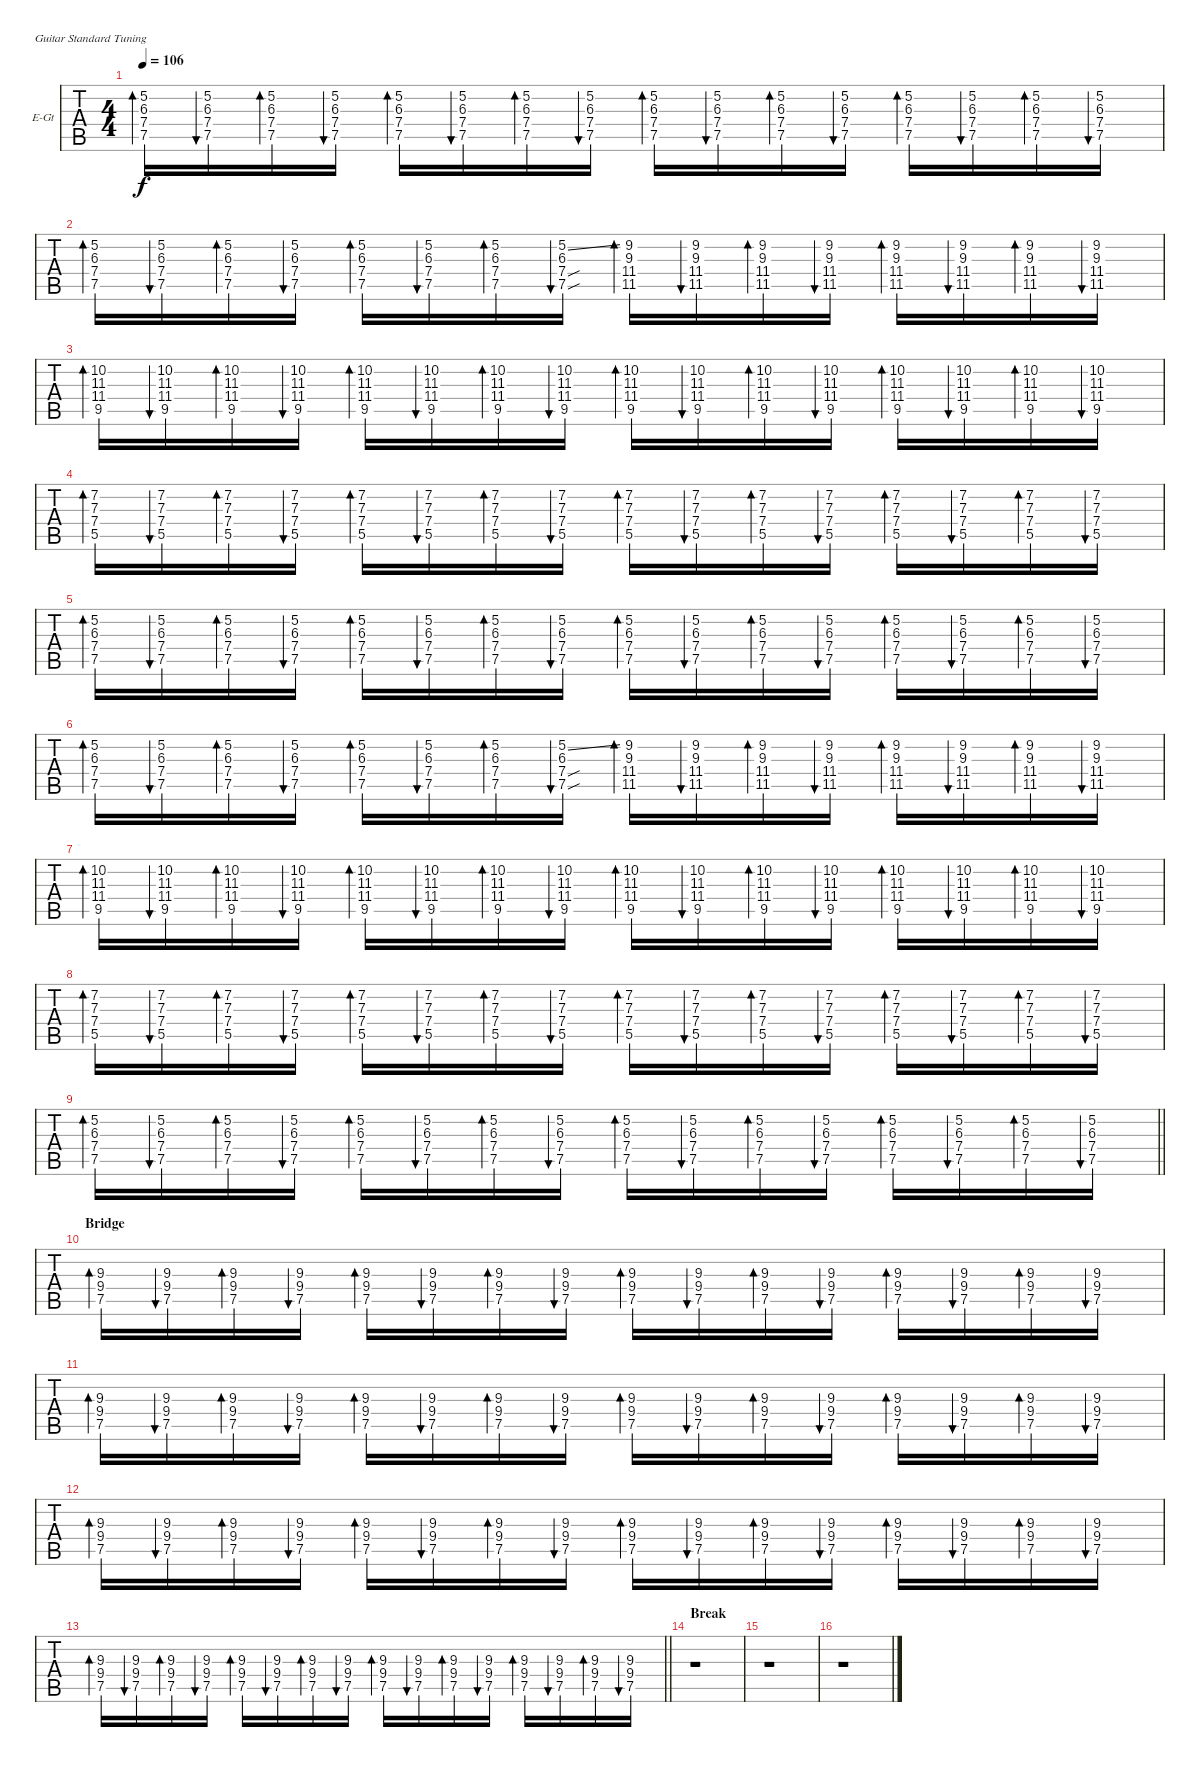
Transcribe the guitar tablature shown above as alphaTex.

\bracketExtendMode groupsimilarinstruments
\firstSystemTrackNameOrientation horizontal
\otherSystemsTrackNameOrientation horizontal
\track ("Nick" "E-Gt") {instrument electricguitarjazz}
\staff {tabs}
\tuning (E4 B3 G3 D3 A2 E2)
\ts (4 4)
\tempo 106
\clef g2
\ks c
(5.2 6.3 7.4 7.5).16{bd 60 dy f} (5.2 6.3 7.4 7.5).16{bu 60} (5.2 6.3 7.4 7.5).16{bd 60} (5.2 6.3 7.4 7.5).16{bu 60} (5.2 6.3 7.4 7.5).16{bd 60} (5.2 6.3 7.4 7.5).16{bu 60} (5.2 6.3 7.4 7.5).16{bd 60} (5.2 6.3 7.4 7.5).16{bu 60} (5.2 6.3 7.4 7.5).16{bd 60} (5.2 6.3 7.4 7.5).16{bu 60} (5.2 6.3 7.4 7.5).16{bd 60} (5.2 6.3 7.4 7.5).16{bu 60} (5.2 6.3 7.4 7.5).16{bd 60} (5.2 6.3 7.4 7.5).16{bu 60} (5.2 6.3 7.4 7.5).16{bd 60} (5.2 6.3 7.4 7.5).16{bu 60} |
(5.2 6.3 7.4 7.5).16{bd 60} (5.2 6.3 7.4 7.5).16{bu 60} (5.2 6.3 7.4 7.5).16{bd 60} (5.2 6.3 7.4 7.5).16{bu 60} (5.2 6.3 7.4 7.5).16{bd 60} (5.2 6.3 7.4 7.5).16{bu 60} (5.2 6.3 7.4 7.5).16{bd 60} (5.2{ss} 6.3 7.4{sou} 7.5{sou}).16{bu 60} (9.2 9.3 11.4 11.5).16{bd 60} (9.2 9.3 11.4 11.5).16{bu 60} (9.2 9.3 11.4 11.5).16{bd 60} (9.2 9.3 11.4 11.5).16{bu 60} (9.2 9.3 11.4 11.5).16{bd 60} (9.2 9.3 11.4 11.5).16{bu 60} (9.2 9.3 11.4 11.5).16{bd 60} (9.2 9.3 11.4 11.5).16{bu 60} |
(10.2 11.3 11.4 9.5).16{bd 60} (10.2 11.3 11.4 9.5).16{bu 60} (10.2 11.3 11.4 9.5).16{bd 60} (10.2 11.3 11.4 9.5).16{bu 60} (10.2 11.3 11.4 9.5).16{bd 60} (10.2 11.3 11.4 9.5).16{bu 60} (10.2 11.3 11.4 9.5).16{bd 60} (10.2 11.3 11.4 9.5).16{bu 60} (10.2 11.3 11.4 9.5).16{bd 60} (10.2 11.3 11.4 9.5).16{bu 60} (10.2 11.3 11.4 9.5).16{bd 60} (10.2 11.3 11.4 9.5).16{bu 60} (10.2 11.3 11.4 9.5).16{bd 60} (10.2 11.3 11.4 9.5).16{bu 60} (10.2 11.3 11.4 9.5).16{bd 60} (10.2 11.3 11.4 9.5).16{bu 60} |
(7.2 7.3 7.4 5.5).16{bd 60} (7.2 7.3 7.4 5.5).16{bu 60} (7.2 7.3 7.4 5.5).16{bd 60} (7.2 7.3 7.4 5.5).16{bu 60} (7.2 7.3 7.4 5.5).16{bd 60} (7.2 7.3 7.4 5.5).16{bu 60} (7.2 7.3 7.4 5.5).16{bd 60} (7.2 7.3 7.4 5.5).16{bu 60} (7.2 7.3 7.4 5.5).16{bd 60} (7.2 7.3 7.4 5.5).16{bu 60} (7.2 7.3 7.4 5.5).16{bd 60} (7.2 7.3 7.4 5.5).16{bu 60} (7.2 7.3 7.4 5.5).16{bd 60} (7.2 7.3 7.4 5.5).16{bu 60} (7.2 7.3 7.4 5.5).16{bd 60} (7.2 7.3 7.4 5.5).16{bu 60} |
(5.2 6.3 7.4 7.5).16{bd 60} (5.2 6.3 7.4 7.5).16{bu 60} (5.2 6.3 7.4 7.5).16{bd 60} (5.2 6.3 7.4 7.5).16{bu 60} (5.2 6.3 7.4 7.5).16{bd 60} (5.2 6.3 7.4 7.5).16{bu 60} (5.2 6.3 7.4 7.5).16{bd 60} (5.2 6.3 7.4 7.5).16{bu 60} (5.2 6.3 7.4 7.5).16{bd 60} (5.2 6.3 7.4 7.5).16{bu 60} (5.2 6.3 7.4 7.5).16{bd 60} (5.2 6.3 7.4 7.5).16{bu 60} (5.2 6.3 7.4 7.5).16{bd 60} (5.2 6.3 7.4 7.5).16{bu 60} (5.2 6.3 7.4 7.5).16{bd 60} (5.2 6.3 7.4 7.5).16{bu 60} |
(5.2 6.3 7.4 7.5).16{bd 60} (5.2 6.3 7.4 7.5).16{bu 60} (5.2 6.3 7.4 7.5).16{bd 60} (5.2 6.3 7.4 7.5).16{bu 60} (5.2 6.3 7.4 7.5).16{bd 60} (5.2 6.3 7.4 7.5).16{bu 60} (5.2 6.3 7.4 7.5).16{bd 60} (5.2{ss} 6.3 7.4{sou} 7.5{sou}).16{bu 60} (9.2 9.3 11.4 11.5).16{bd 60} (9.2 9.3 11.4 11.5).16{bu 60} (9.2 9.3 11.4 11.5).16{bd 60} (9.2 9.3 11.4 11.5).16{bu 60} (9.2 9.3 11.4 11.5).16{bd 60} (9.2 9.3 11.4 11.5).16{bu 60} (9.2 9.3 11.4 11.5).16{bd 60} (9.2 9.3 11.4 11.5).16{bu 60} |
(10.2 11.3 11.4 9.5).16{bd 60} (10.2 11.3 11.4 9.5).16{bu 60} (10.2 11.3 11.4 9.5).16{bd 60} (10.2 11.3 11.4 9.5).16{bu 60} (10.2 11.3 11.4 9.5).16{bd 60} (10.2 11.3 11.4 9.5).16{bu 60} (10.2 11.3 11.4 9.5).16{bd 60} (10.2 11.3 11.4 9.5).16{bu 60} (10.2 11.3 11.4 9.5).16{bd 60} (10.2 11.3 11.4 9.5).16{bu 60} (10.2 11.3 11.4 9.5).16{bd 60} (10.2 11.3 11.4 9.5).16{bu 60} (10.2 11.3 11.4 9.5).16{bd 60} (10.2 11.3 11.4 9.5).16{bu 60} (10.2 11.3 11.4 9.5).16{bd 60} (10.2 11.3 11.4 9.5).16{bu 60} |
(7.2 7.3 7.4 5.5).16{bd 60} (7.2 7.3 7.4 5.5).16{bu 60} (7.2 7.3 7.4 5.5).16{bd 60} (7.2 7.3 7.4 5.5).16{bu 60} (7.2 7.3 7.4 5.5).16{bd 60} (7.2 7.3 7.4 5.5).16{bu 60} (7.2 7.3 7.4 5.5).16{bd 60} (7.2 7.3 7.4 5.5).16{bu 60} (7.2 7.3 7.4 5.5).16{bd 60} (7.2 7.3 7.4 5.5).16{bu 60} (7.2 7.3 7.4 5.5).16{bd 60} (7.2 7.3 7.4 5.5).16{bu 60} (7.2 7.3 7.4 5.5).16{bd 60} (7.2 7.3 7.4 5.5).16{bu 60} (7.2 7.3 7.4 5.5).16{bd 60} (7.2 7.3 7.4 5.5).16{bu 60} |
\barLineRight lightlight
(5.2 6.3 7.4 7.5).16{bd 60} (5.2 6.3 7.4 7.5).16{bu 60} (5.2 6.3 7.4 7.5).16{bd 60} (5.2 6.3 7.4 7.5).16{bu 60} (5.2 6.3 7.4 7.5).16{bd 60} (5.2 6.3 7.4 7.5).16{bu 60} (5.2 6.3 7.4 7.5).16{bd 60} (5.2 6.3 7.4 7.5).16{bu 60} (5.2 6.3 7.4 7.5).16{bd 60} (5.2 6.3 7.4 7.5).16{bu 60} (5.2 6.3 7.4 7.5).16{bd 60} (5.2 6.3 7.4 7.5).16{bu 60} (5.2 6.3 7.4 7.5).16{bd 60} (5.2 6.3 7.4 7.5).16{bu 60} (5.2 6.3 7.4 7.5).16{bd 60} (5.2 6.3 7.4 7.5).16{bu 60} |
\section ("" "Bridge")
(9.3 9.4 7.5).16{bd 60} (9.3 9.4 7.5).16{bu 60} (9.3 9.4 7.5).16{bd 60} (9.3 9.4 7.5).16{bu 60} (9.3 9.4 7.5).16{bd 60} (9.3 9.4 7.5).16{bu 60} (9.3 9.4 7.5).16{bd 60} (9.3 9.4 7.5).16{bu 60} (9.3 9.4 7.5).16{bd 60} (9.3 9.4 7.5).16{bu 60} (9.3 9.4 7.5).16{bd 60} (9.3 9.4 7.5).16{bu 60} (9.3 9.4 7.5).16{bd 60} (9.3 9.4 7.5).16{bu 60} (9.3 9.4 7.5).16{bd 60} (9.3 9.4 7.5).16{bu 60} |
(9.3 9.4 7.5).16{bd 60} (9.3 9.4 7.5).16{bu 60} (9.3 9.4 7.5).16{bd 60} (9.3 9.4 7.5).16{bu 60} (9.3 9.4 7.5).16{bd 60} (9.3 9.4 7.5).16{bu 60} (9.3 9.4 7.5).16{bd 60} (9.3 9.4 7.5).16{bu 60} (9.3 9.4 7.5).16{bd 60} (9.3 9.4 7.5).16{bu 60} (9.3 9.4 7.5).16{bd 60} (9.3 9.4 7.5).16{bu 60} (9.3 9.4 7.5).16{bd 60} (9.3 9.4 7.5).16{bu 60} (9.3 9.4 7.5).16{bd 60} (9.3 9.4 7.5).16{bu 60} |
(9.3 9.4 7.5).16{bd 60} (9.3 9.4 7.5).16{bu 60} (9.3 9.4 7.5).16{bd 60} (9.3 9.4 7.5).16{bu 60} (9.3 9.4 7.5).16{bd 60} (9.3 9.4 7.5).16{bu 60} (9.3 9.4 7.5).16{bd 60} (9.3 9.4 7.5).16{bu 60} (9.3 9.4 7.5).16{bd 60} (9.3 9.4 7.5).16{bu 60} (9.3 9.4 7.5).16{bd 60} (9.3 9.4 7.5).16{bu 60} (9.3 9.4 7.5).16{bd 60} (9.3 9.4 7.5).16{bu 60} (9.3 9.4 7.5).16{bd 60} (9.3 9.4 7.5).16{bu 60} |
\barLineRight lightlight
(9.3 9.4 7.5).16{bd 60} (9.3 9.4 7.5).16{bu 60} (9.3 9.4 7.5).16{bd 60} (9.3 9.4 7.5).16{bu 60} (9.3 9.4 7.5).16{bd 60} (9.3 9.4 7.5).16{bu 60} (9.3 9.4 7.5).16{bd 60} (9.3 9.4 7.5).16{bu 60} (9.3 9.4 7.5).16{bd 60} (9.3 9.4 7.5).16{bu 60} (9.3 9.4 7.5).16{bd 60} (9.3 9.4 7.5).16{bu 60} (9.3 9.4 7.5).16{bd 60} (9.3 9.4 7.5).16{bu 60} (9.3 9.4 7.5).16{bd 60} (9.3 9.4 7.5).16{bu 60} |
\section ("" "Break")
r.1 |
r.1 |
r.1
